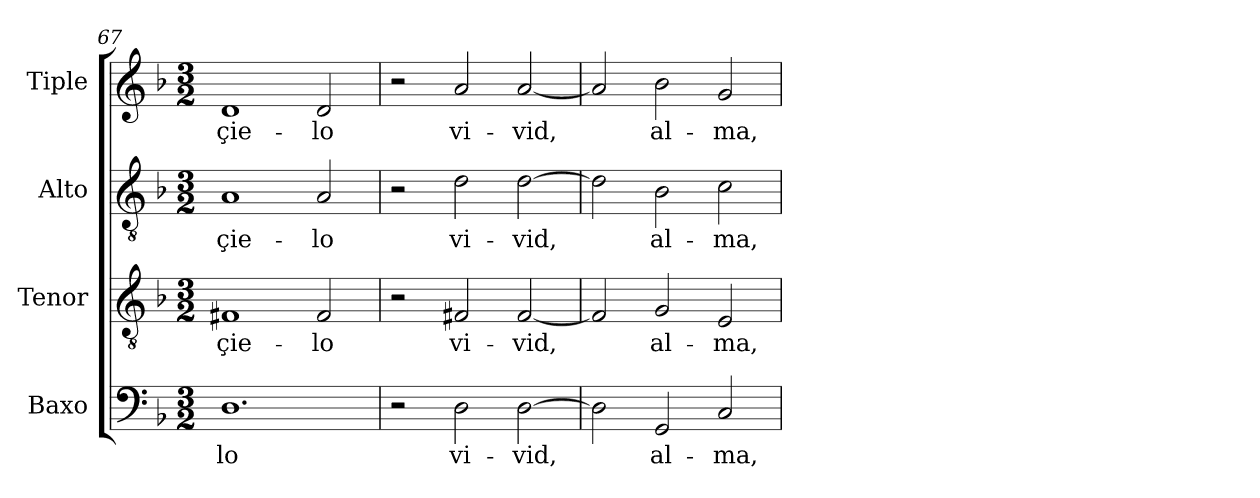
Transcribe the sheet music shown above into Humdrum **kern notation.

**kern	**text	**kern	**text	**kern	**text	**kern	**text
*part4	*part4	*part3	*part3	*part2	*part2	*part1	*part1
*staff4	*staff4	*staff3	*staff3	*staff2	*staff2	*staff1	*staff1
*I"Baxo	*	*I"Tenor	*	*I"Alto	*	*I"Tiple	*
*I'B	*	*I'T	*	*I'T	*	*	*
*clefF4	*	*clefGv2	*	*clefGv2	*	*clefG2	*
*	*	*ITrd7c12	*	*ITrd7c12	*	*	*
*k[b-]	*	*k[b-]	*	*k[b-]	*	*k[b-]	*
*F:	*	*F:	*	*F:	*	*F:	*
*M3/2	*	*M3/2	*	*M3/2	*	*M3/2	*
=67	=67	=67	=67	=67	=67	=67	=67
!	!LO:LY:b	!	!LO:LY:b	!	!LO:LY:b	!	!LO:LY:b
1.D	-lo	1FF#X	çie-	1AA	çie-	1d	çie-
!	!	!	!LO:LY:b	!	!LO:LY:b	!	!LO:LY:b
.	.	2FF#/	-lo	2AA/	-lo	2d/	-lo
=68	=68	=68	=68	=68	=68	=68	=68
2r	.	2r	.	2r	.	2r	.
!	!LO:LY:b	!	!LO:LY:b	!	!LO:LY:b	!	!LO:LY:b
2D\	vi-	2FF#X/	vi-	2D\	vi-	2a/	vi-
!	!LO:LY:b	!	!LO:LY:b	!	!LO:LY:b	!	!LO:LY:b
[>2D\	-vid,	[<2FF#/	-vid,	[>2D\	-vid,	[<2a/	-vid,
=69	=69	=69	=69	=69	=69	=69	=69
2D\]	.	2FF#/]	.	2D\]	.	2a/]	.
!	!LO:LY:b	!	!LO:LY:b	!	!LO:LY:b	!	!LO:LY:b
2GG/	al-	2GG/	al-	2BB-\	al-	2b-\	al-
!	!LO:LY:b	!	!LO:LY:b	!	!LO:LY:b	!	!LO:LY:b
2C/	-ma,	2EE/	-ma,	2C\	-ma,	2g/	-ma,
=	=	=	=	=	=	=	=
*-	*-	*-	*-	*-	*-	*-	*-
